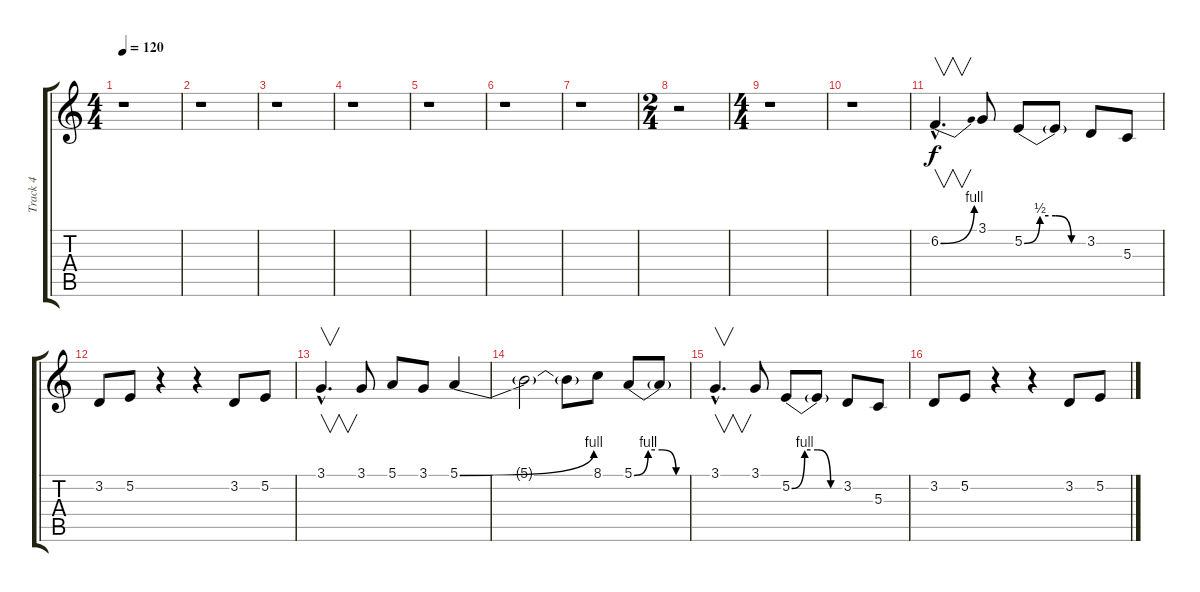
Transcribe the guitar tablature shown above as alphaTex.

\track ("Track 4" "Track 4") {instrument lead2sawtooth}
\staff {score tabs}
\tuning (E4 B3 G3 D3 A2 E2) {hide}
\ts (4 4)
\tempo 120
\clef g2
\ks c
r.1{dy f instrument lead2sawtooth} |
r.1 |
r.1 |
r.1 |
r.1 |
r.1 |
r.1 |
\ts (2 4)
r.2 |
\ts (4 4)
r.1 |
r.1 |
6.2{be (bend 0 0 60 4) hac}.4{v d} 3.1.8 5.2{be (custom 0 0 15 2 30 2 45 0 60 0)}.8 5.2{t}.8 3.2.8 5.3.8 |
3.2.8 5.2.8 r.4 r.4 3.2.8 5.2.8 |
3.1{hac}.4{v d} 3.1.8 5.1.8 3.1.8 5.1{be (bend 0 0 60 4)}.4 |
5.1{t}.2 5.1{t}.8 8.1.8 5.1{be (custom 0 0 15 4 30 4 45 0 60 0)}.8 5.1{t}.8 |
3.1{hac}.4{v d} 3.1.8 5.2{be (custom 0 0 15 4 30 4 45 0 60 0)}.8 5.2{t}.8 3.2.8 5.3.8 |
3.2.8 5.2.8 r.4 r.4 3.2.8 5.2.8
